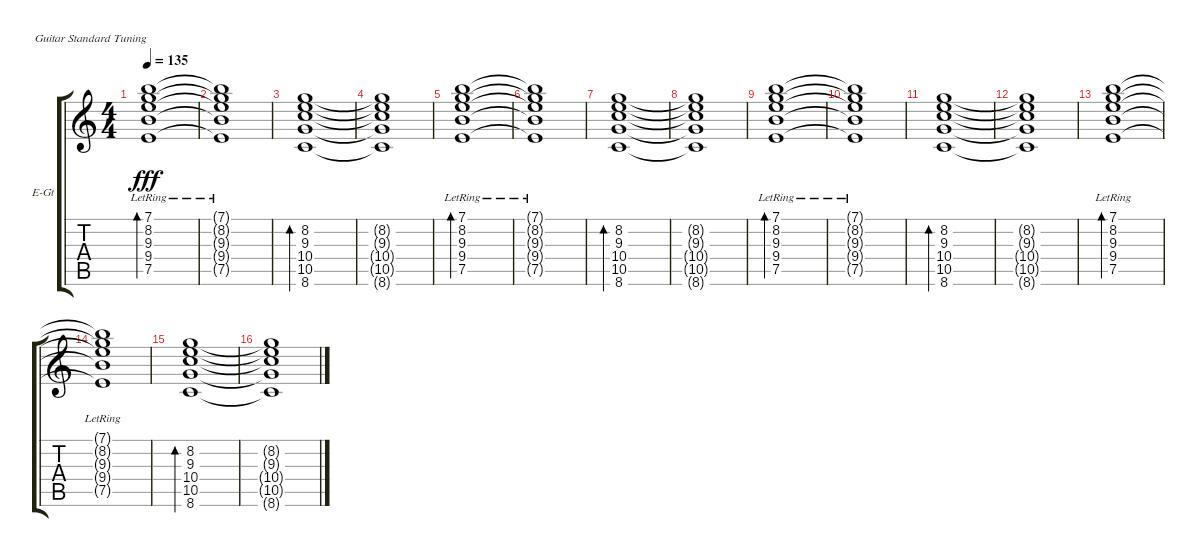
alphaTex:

\defaultSystemsLayout 4
\bracketExtendMode groupsimilarinstruments
\firstSystemTrackNameOrientation horizontal
\otherSystemsTrackNameOrientation horizontal
\track ("Turner - Chorus" "E-Gt") {instrument electricguitarclean}
\staff {score tabs}
\tuning (E4 B3 G3 D3 A2 E2)
\ts (4 4)
\tempo 135
\clef g2
\ks c
(7.5{lr} 9.4{lr} 9.3{lr} 8.2{lr} 7.1{lr}).1{bd 327 dy fff} |
(7.1{lr t} 8.2{lr t} 9.3{lr t} 9.4{lr t} 7.5{lr t}).1 |
(8.6 10.5 10.4 9.3 8.2).1{bd 327} |
(8.6{t} 10.5{t} 10.4{t} 9.3{t} 8.2{t}).1 |
(7.5{lr} 9.4{lr} 9.3{lr} 8.2{lr} 7.1{lr}).1{bd 327} |
(7.1{lr t} 8.2{lr t} 9.3{lr t} 9.4{lr t} 7.5{lr t}).1 |
(8.6 10.5 10.4 9.3 8.2).1{bd 327} |
(8.6{t} 10.5{t} 10.4{t} 9.3{t} 8.2{t}).1 |
(7.5{lr} 9.4{lr} 9.3{lr} 8.2{lr} 7.1{lr}).1{bd 327} |
(7.1{lr t} 8.2{lr t} 9.3{lr t} 9.4{lr t} 7.5{lr t}).1 |
(8.6 10.5 10.4 9.3 8.2).1{bd 327} |
(8.6{t} 10.5{t} 10.4{t} 9.3{t} 8.2{t}).1 |
(7.5{lr} 9.4{lr} 9.3{lr} 8.2{lr} 7.1{lr}).1{bd 327} |
(7.1{lr t} 8.2{lr t} 9.3{lr t} 9.4{lr t} 7.5{lr t}).1 |
(8.6 10.5 10.4 9.3 8.2).1{bd 327} |
(8.6{t} 10.5{t} 10.4{t} 9.3{t} 8.2{t}).1
